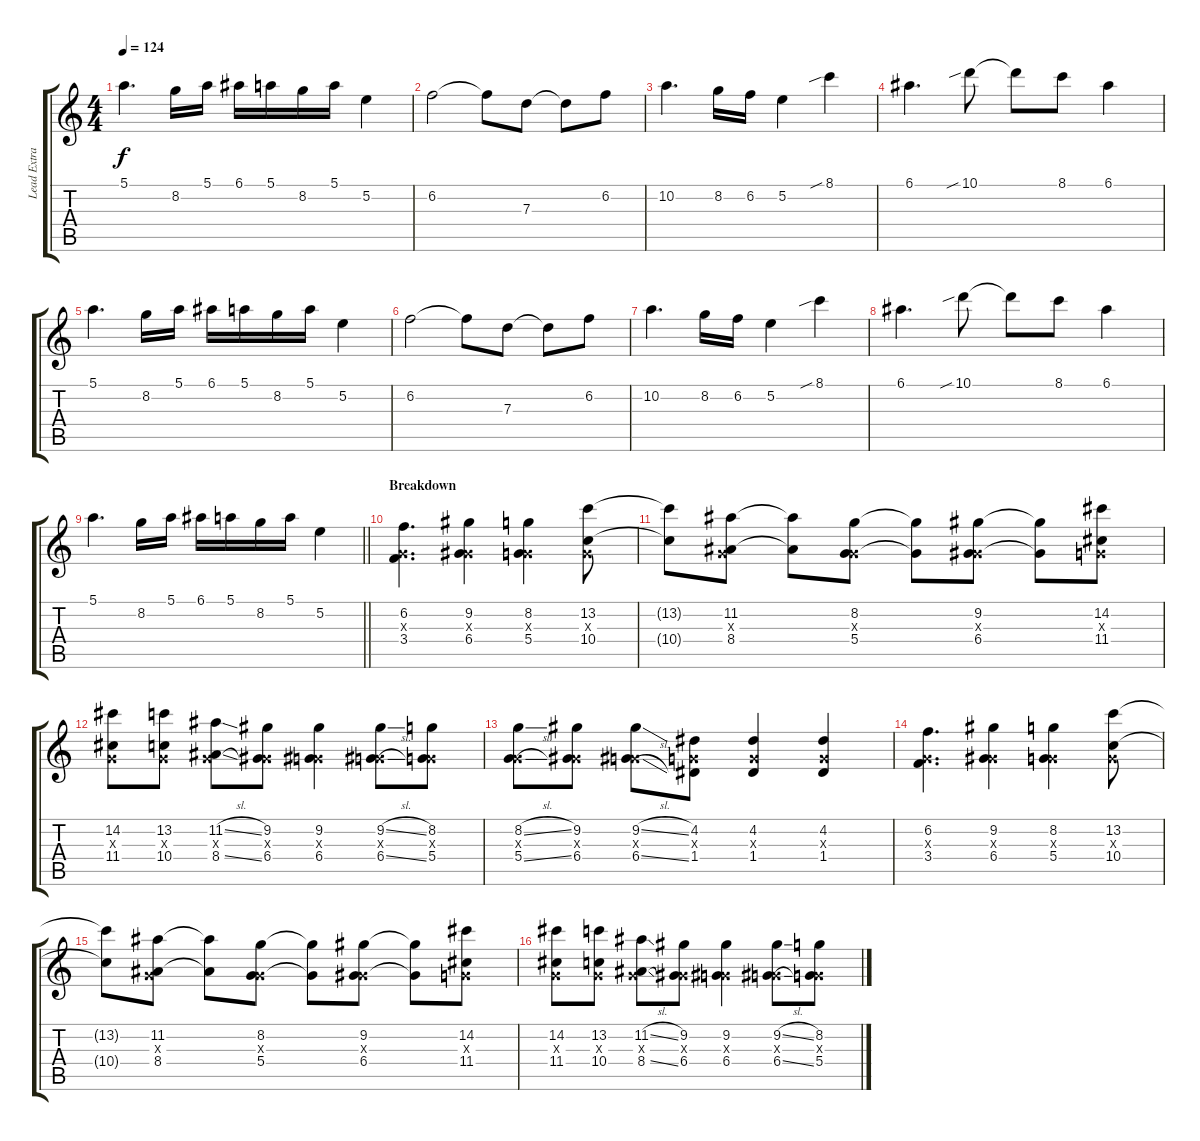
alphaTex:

\track ("Lead Extra" "Lead Extra") {instrument distortionguitar}
\staff {score tabs}
\tuning (E4 B3 G3 D3 A2 D2) {hide}
\ts (4 4)
\tempo 124
\clef g2
\ks c
5.1.4{d dy f} 8.2.16 5.1.16 6.1.16 5.1.16 8.2.16 5.1.16 5.2.4 |
6.2.2 6.2{t}.8 7.3.8 7.3{t}.8 6.2.8 |
10.2.4{d} 8.2.16 6.2.16 5.2.4 8.1{sib}.4 |
6.1.4{d} 10.1{sib}.8 10.1{t}.8 8.1.8 6.1.4 |
5.1.4{d} 8.2.16 5.1.16 6.1.16 5.1.16 8.2.16 5.1.16 5.2.4 |
6.2.2 6.2{t}.8 7.3.8 7.3{t}.8 6.2.8 |
10.2.4{d} 8.2.16 6.2.16 5.2.4 8.1{sib}.4 |
6.1.4{d} 10.1{sib}.8 10.1{t}.8 8.1.8 6.1.4 |
\barLineRight lightlight
5.1.4{d} 8.2.16 5.1.16 6.1.16 5.1.16 8.2.16 5.1.16 5.2.4 |
\section ("" "Breakdown")
(6.2 0.3{x} 3.4).4{d} (9.2 0.3{x} 6.4).4 (8.2 0.3{x} 5.4).4 (13.2 0.3{x} 10.4).8 |
(13.2{t} 10.4{t}).8 (11.2 0.3{x} 8.4).8 (11.2{t} 8.4{t}).8 (8.2 0.3{x} 5.4).8 (8.2{t} 5.4{t}).8 (9.2 0.3{x} 6.4).8 (9.2{t} 6.4{t}).8 (14.2 0.3{x} 11.4).8 |
(14.2 0.3{x} 11.4).8 (13.2 0.3{x} 10.4).8 (11.2{sl} 0.3{x} 8.4{sl}).8 (9.2 0.3{x} 6.4).8 (9.2 0.3{x} 6.4).4 (9.2{sl} 0.3{x} 6.4{sl}).8 (8.2 0.3{x} 5.4).8 |
(8.2{sl} 0.3{x} 5.4{sl}).8 (9.2 0.3{x} 6.4).8 (9.2{sl} 0.3{x} 6.4{sl}).8 (4.2 0.3{x} 1.4).8 (4.2 0.3{x} 1.4).4 (4.2 0.3{x} 1.4).4 |
(6.2 0.3{x} 3.4).4{d} (9.2 0.3{x} 6.4).4 (8.2 0.3{x} 5.4).4 (13.2 0.3{x} 10.4).8 |
(13.2{t} 10.4{t}).8 (11.2 0.3{x} 8.4).8 (11.2{t} 8.4{t}).8 (8.2 0.3{x} 5.4).8 (8.2{t} 5.4{t}).8 (9.2 0.3{x} 6.4).8 (9.2{t} 6.4{t}).8 (14.2 0.3{x} 11.4).8 |
(14.2 0.3{x} 11.4).8 (13.2 0.3{x} 10.4).8 (11.2{sl} 0.3{x} 8.4{sl}).8 (9.2 0.3{x} 6.4).8 (9.2 0.3{x} 6.4).4 (9.2{sl} 0.3{x} 6.4{sl}).8 (8.2 0.3{x} 5.4).8
